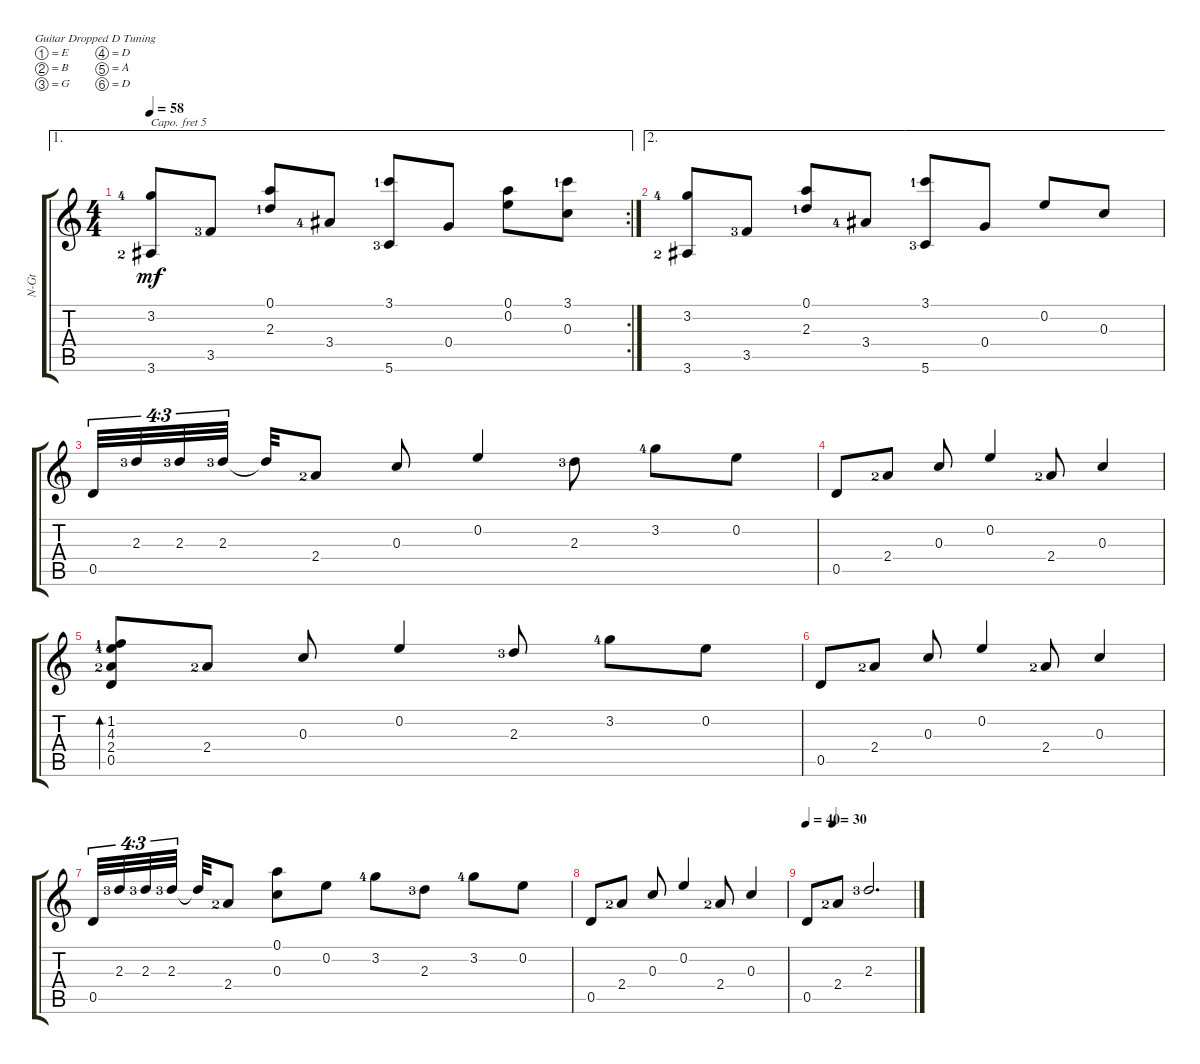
\defaultSystemsLayout 4
\bracketExtendMode groupsimilarinstruments
\otherSystemsTrackNameOrientation horizontal
\track ("Nylon Guitar" "N-Gt") {instrument acousticguitarnylon}
\staff {score tabs}
\capo 5
\tuning (E4 B3 G3 D3 A2 D2)
\ae 1
\rc 2
\ts (4 4)
\tempo 58
\clef g2
\ks c
(3.6{lf 3 acc #} 3.2{lf 5}).8{dy mf beam Up} 3.5{lf 4}.8{beam Up} (0.1 2.3{lf 2}).8{beam Up} 3.4{lf 5 acc #}.8{beam Up} (5.6{lf 4} 3.1{lf 2}).8{beam Up} 0.4.8{beam Up} (0.2 0.1).8{beam Down} (0.3 3.1{lf 2}).8{beam Down} |
\ae 2
(3.6{lf 3 acc #} 3.2{lf 5}).8{beam Up} 3.5{lf 4}.8{beam Up} (0.1 2.3{lf 2}).8{beam Up} 3.4{lf 5 acc #}.8{beam Up} (5.6{lf 4} 3.1{lf 2}).8{beam Up} 0.4.8{beam Up} 0.2.8{beam Up} 0.3.8{beam Up} |
0.5.32{tu (4 3) beam Up} 2.3{lf 4}.32{tu (4 3) beam Up} 2.3{lf 4}.32{tu (4 3) beam Up} 2.3{lf 4}.32{tu (4 3) beam Up} 2.3{t}.32{beam Up} 2.4{lf 3}.8{beam Up} 0.3.8{beam Up} 0.2.4{beam Up} 2.3{lf 4}.8{beam Down} 3.2{lf 5}.8{beam Down} 0.2.8{beam Down} |
0.5.8{beam Up} 2.4{lf 3}.8{beam Up} 0.3.8{beam Up} 0.2.4{beam Up} 2.4{lf 3}.8{beam Up} 0.3.4{beam Up} |
(4.3{lf 5} 2.4{lf 3} 1.2{lf 2} 0.5).8{bd 156 beam Up} 2.4{lf 3}.8{beam Up} 0.3.8{beam Up} 0.2.4{beam Up} 2.3{lf 4}.8{beam Up} 3.2{lf 5}.8{beam Down} 0.2.8{beam Down} |
0.5.8{beam Up} 2.4{lf 3}.8{beam Up} 0.3.8{beam Up} 0.2.4{beam Up} 2.4{lf 3}.8{beam Up} 0.3.4{beam Up} |
0.5.32{tu (4 3) beam Up} 2.3{lf 4}.32{tu (4 3) beam Up} 2.3{lf 4}.32{tu (4 3) beam Up} 2.3{lf 4}.32{tu (4 3) beam Up} 2.3{t}.32{beam Up} 2.4{lf 3}.8{beam Up} (0.3 0.1).8{beam Down} 0.2.8{beam Down} 3.2{lf 5}.8{beam Down} 2.3{lf 4}.8{beam Down} 3.2{lf 5}.8{beam Down} 0.2.8{beam Down} |
0.5.8{beam Up} 2.4{lf 3}.8{beam Up} 0.3.8{beam Up} 0.2.4{beam Up} 2.4{lf 3}.8{beam Up} 0.3.4{beam Up} |
\tempo 40
\tempo (30 0.25)
0.5.8{beam Up} 2.4{lf 3}.8{beam Up} 2.3{lf 4}.2{d beam Up}
